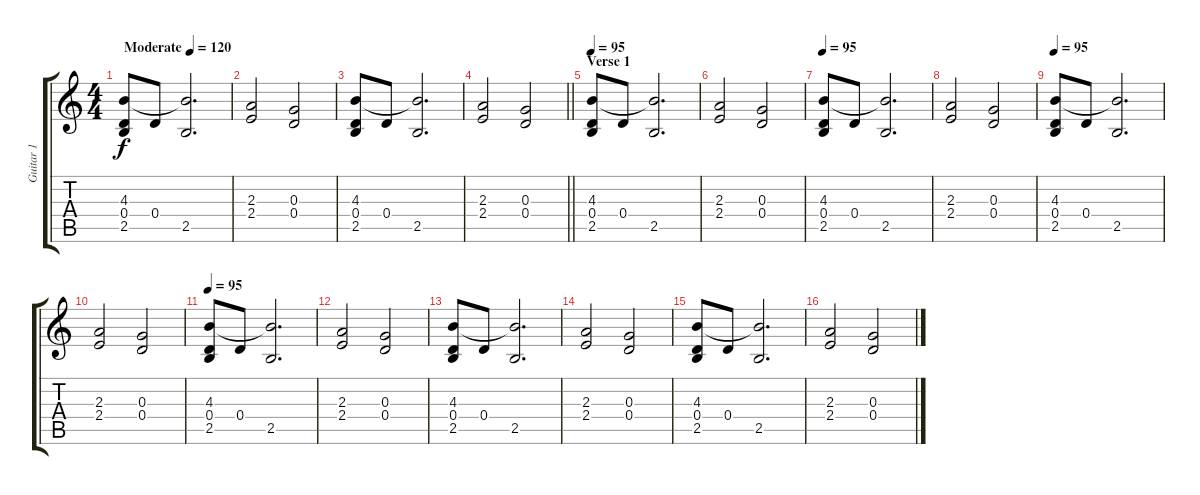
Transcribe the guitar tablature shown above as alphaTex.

\track ("Guitar 1" "Guitar 1") {instrument acousticguitarsteel}
\staff {score tabs}
\tuning (E4 B3 G3 D3 A2 E2) {hide}
\ts (4 4)
\tempo (120 "Moderate")
\tempo 95
\tempo (120 "Moderate")
\clef g2
\ks c
(4.3 0.4 2.5).8{dy f instrument acousticguitarsteel} 0.4.8 (4.3{t} 2.5).2{d} |
(2.3 2.4).2 (0.3 0.4).2 |
(4.3 0.4 2.5).8 0.4.8 (4.3{t} 2.5).2{d} |
\barLineRight lightlight
(2.3 2.4).2 (0.3 0.4).2 |
\section ("" "Verse 1")
\tempo 95
(4.3 0.4 2.5).8 0.4.8 (4.3{t} 2.5).2{d} |
(2.3 2.4).2 (0.3 0.4).2 |
\tempo 95
(4.3 0.4 2.5).8 0.4.8 (4.3{t} 2.5).2{d} |
(2.3 2.4).2 (0.3 0.4).2 |
\tempo 95
(4.3 0.4 2.5).8 0.4.8 (4.3{t} 2.5).2{d} |
(2.3 2.4).2 (0.3 0.4).2 |
\tempo 95
(4.3 0.4 2.5).8 0.4.8 (4.3{t} 2.5).2{d} |
(2.3 2.4).2 (0.3 0.4).2 |
(4.3 0.4 2.5).8 0.4.8 (4.3{t} 2.5).2{d} |
(2.3 2.4).2 (0.3 0.4).2 |
(4.3 0.4 2.5).8 0.4.8 (4.3{t} 2.5).2{d} |
(2.3 2.4).2 (0.3 0.4).2
